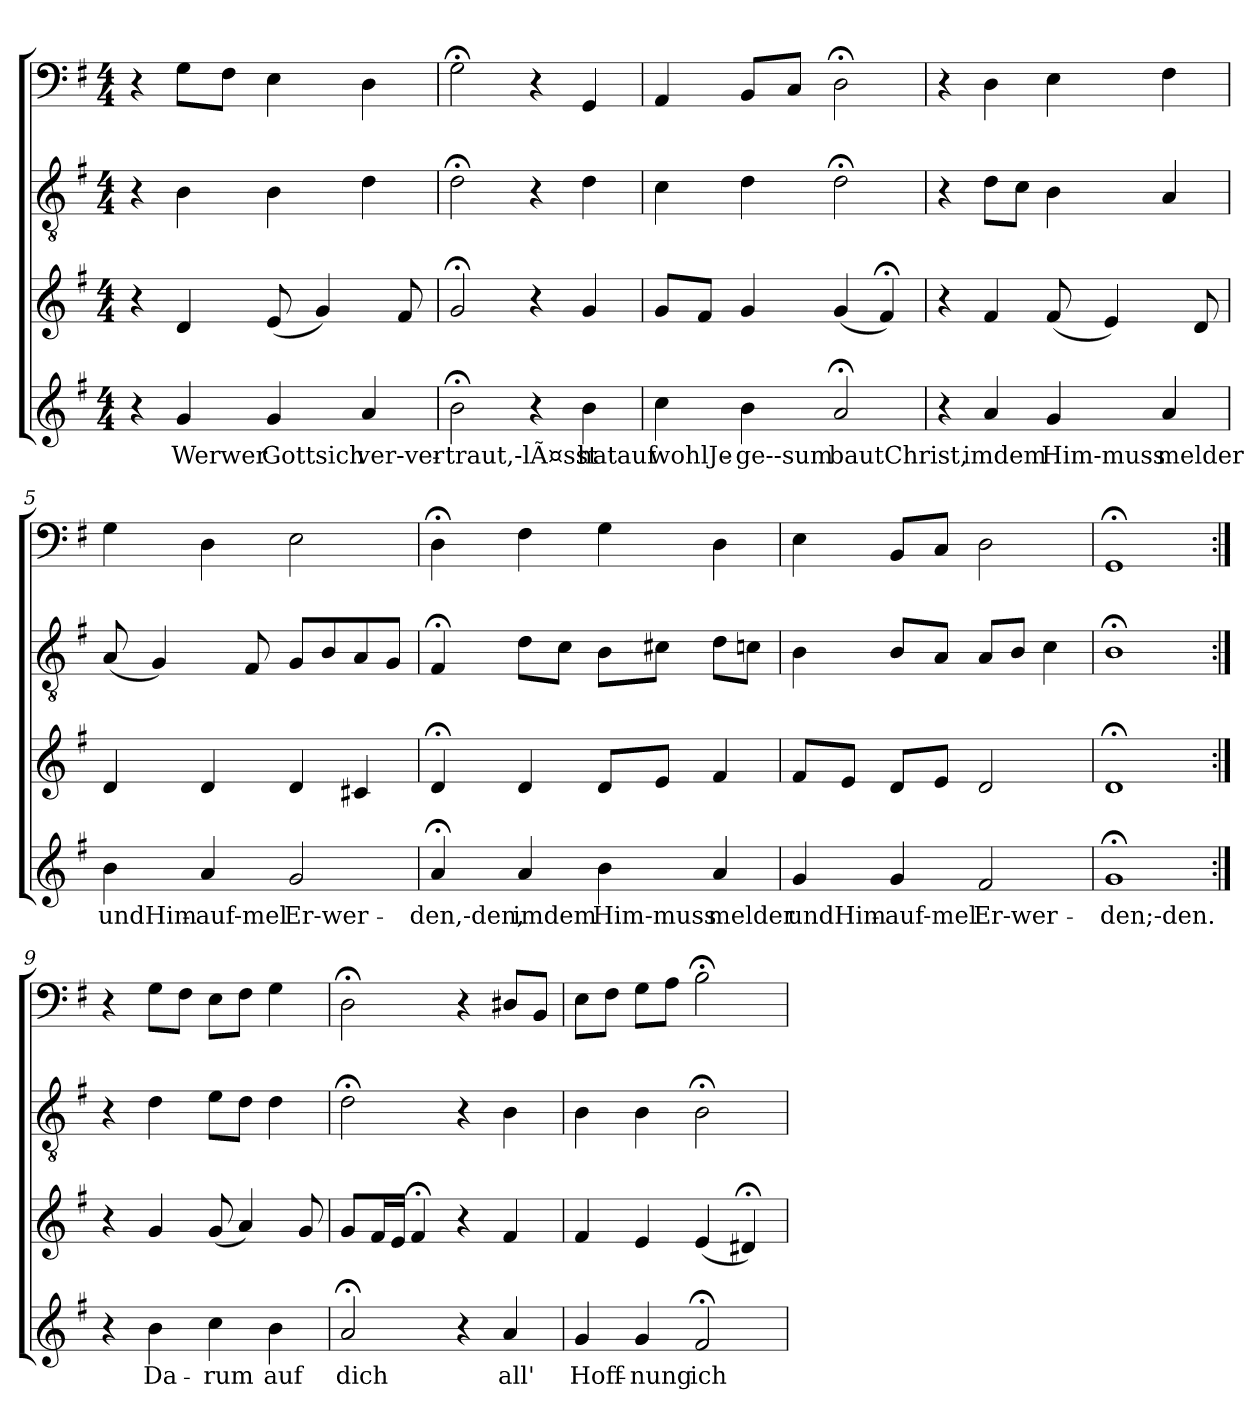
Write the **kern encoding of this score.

**kern	**text	**kern	**kern	**kern
*part4	*part4	*part3	*part2	*part1
*staff4	*staff4	*staff3	*staff2	*staff1
*clefG2	*	*clefG2	*clefGv2	*clefF4
*k[f#]	*	*k[f#]	*k[f#]	*k[f#]
*G:	*	*G:	*G:	*G:
*M4/4	*	*M4/4	*M4/4	*M4/4
=1	=1	=1	=1	=1
4r	.	4r	4r	4r
4g	Werwer	4d	4B	8GL
.	.	.	.	8F#J
4g	Gottsich	(8e	4B	4E
.	.	4g)	.	.
4a	ver-ver-	.	4d	4D
.	.	8f#	.	.
=2	=2	=2	=2	=2
2b;<	-traut,-lÃ¤sst	2g;<	2d;<	2G;<
4r	.	4r	4r	4r
4b	hatauf	4g	4d	4GG
=3	=3	=3	=3	=3
4cc	wohlJe-	8gL	4c	4AA
.	.	8f#J	.	.
4b	ge--sum	4g	4d	8BBL
.	.	.	.	8CJ
2a;<	-bautChrist,	(4g	2d;<	2D;<
.	.	4f#;<)	.	.
=4	=4	=4	=4	=4
4r	.	4r	4r	4r
4a	imdem	4f#	8dL	4D
.	.	.	8cJ	.
4g	Him-muss	(8f#	4B	4E
.	.	4e)	.	.
4a	-melder	.	4A	4F#
.	.	8d	.	.
=5	=5	=5	=5	=5
4b	undHim-	4d	(8A	4G
.	.	.	4G)	.
4a	auf-mel	4d	.	4D
.	.	.	8F#	.
2g	Er-wer-	4d	8GL	2E
.	.	.	8B	.
.	.	4c#X	8A	.
.	.	.	8GJ	.
=6	=6	=6	=6	=6
4a;<	-den,-den,	4d;<	4F#;<	4D;<
4a	imdem	4d	8dL	4F#
.	.	.	8cJ	.
4b	Him-muss	8dL	8BL	4G
.	.	8eJ	8c#XJ	.
4a	-melder	4f#	8dL	4D
.	.	.	8cnJ	.
=7	=7	=7	=7	=7
4g	undHim-	8f#L	4B	4E
.	.	8eJ	.	.
4g	auf-mel	8dL	8BL	8BBL
.	.	8eJ	8AJ	8CJ
2f#	Er-wer-	2d	8AL	2D
.	.	.	8BJ	.
.	.	.	4c	.
=8	=8	=8	=8	=8
1g;<	-den;-den.	1d;<	1B;<	1GG;<
=9:|!	=9:|!	=9:|!	=9:|!	=9:|!
4r	.	4r	4r	4r
4b	Da-	4g	4d	8GL
.	.	.	.	8F#J
4cc	-rum	(8g	8eL	8EL
.	.	4a)	8dJ	8F#J
4b	auf	.	4d	4G
.	.	8g	.	.
=10	=10	=10	=10	=10
2a;<	dich	8gL	2d;<	2D;<
.	.	16f#L	.	.
.	.	16eJJ	.	.
.	.	4f#;<	.	.
4r	.	4r	4r	4r
4a	all'	4f#	4B	8D#XL
.	.	.	.	8BBJ
=11	=11	=11	=11	=11
4g	Hoff-	4f#	4B	8EL
.	.	.	.	8F#J
4g	-nung	4e	4B	8GL
.	.	.	.	8AJ
2f#;<	ich	(4e	2B;<	2B;<
.	.	4d#X;<)	.	.
=	=	=	=	=
*-	*-	*-	*-	*-
